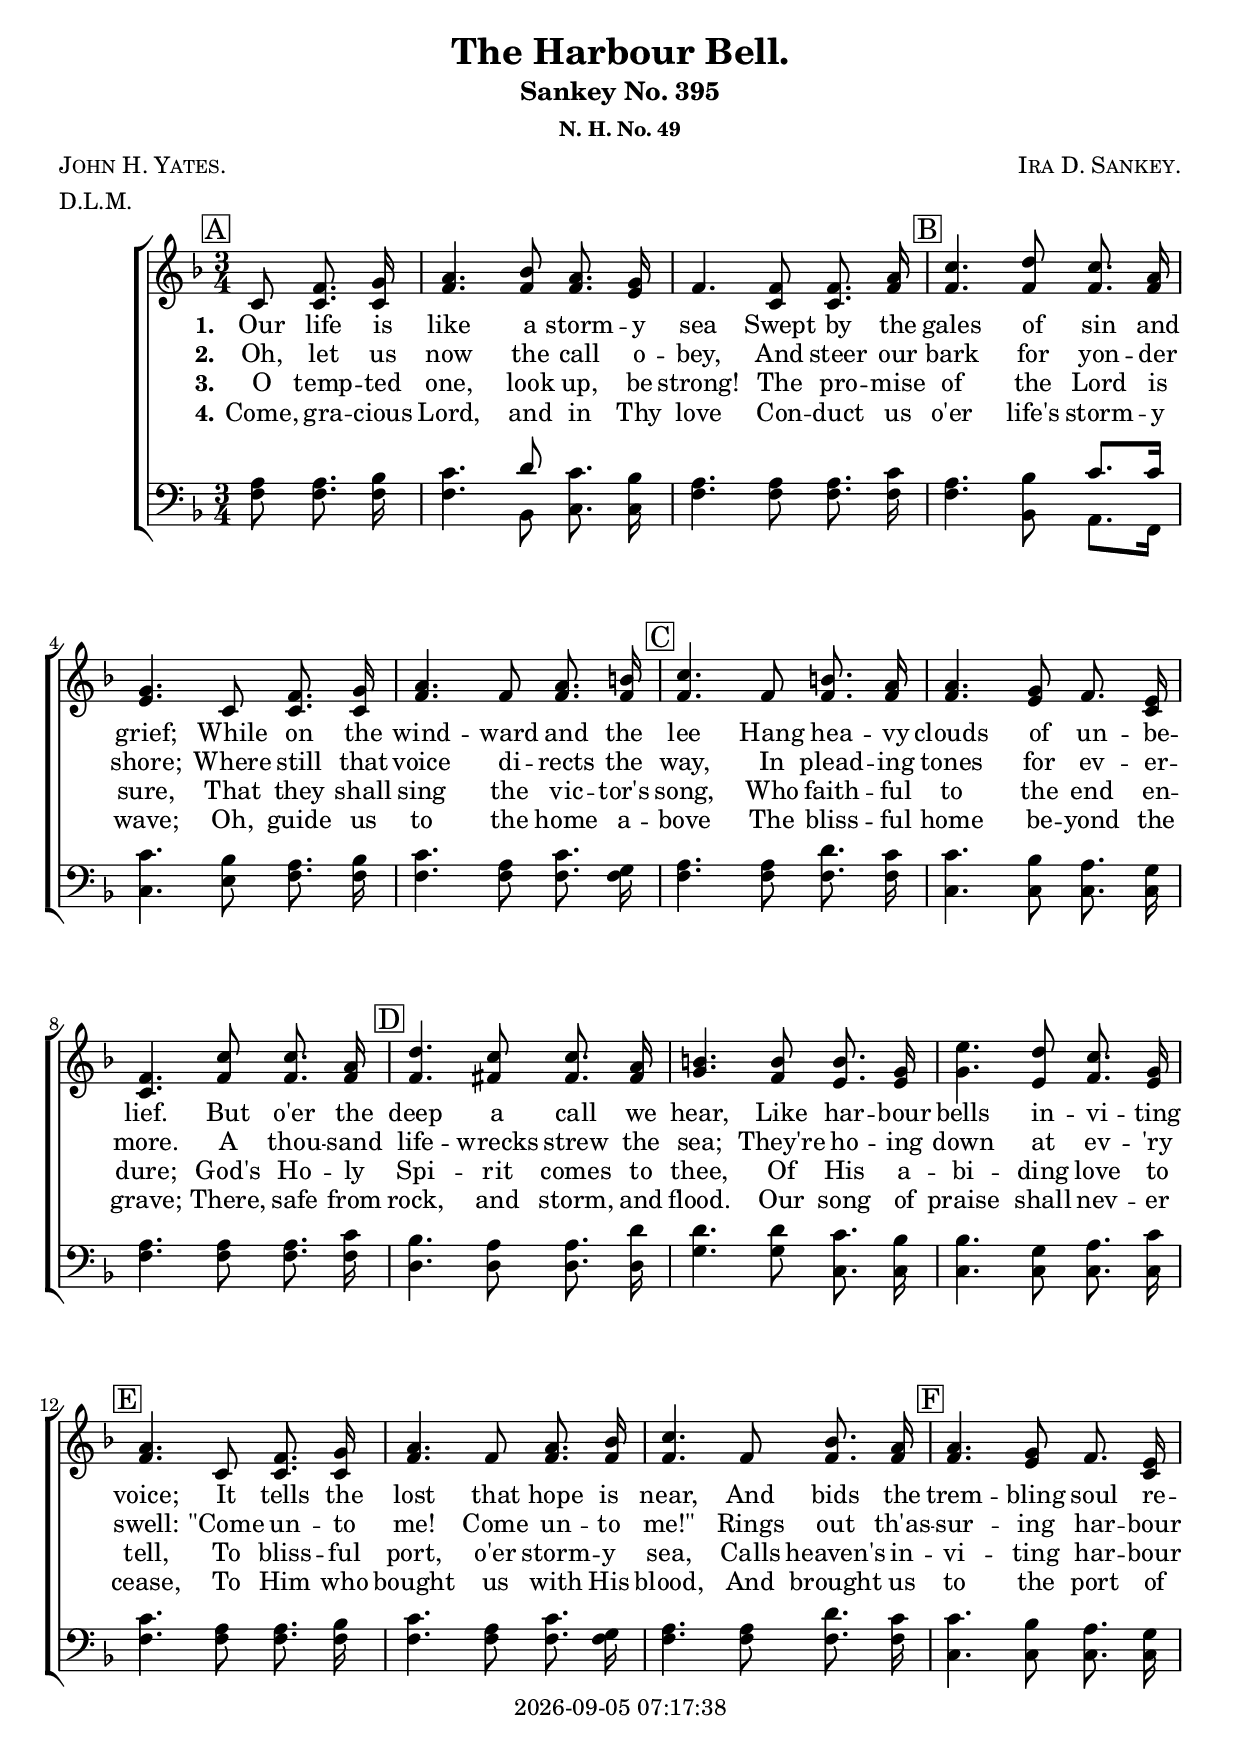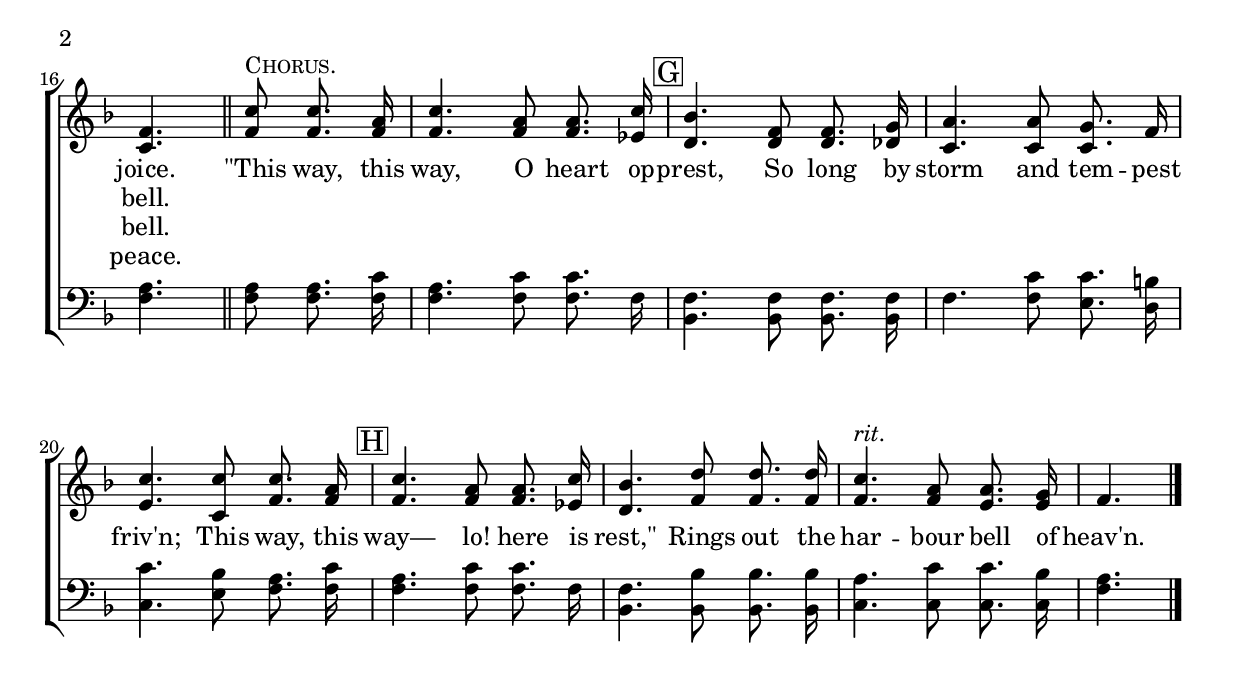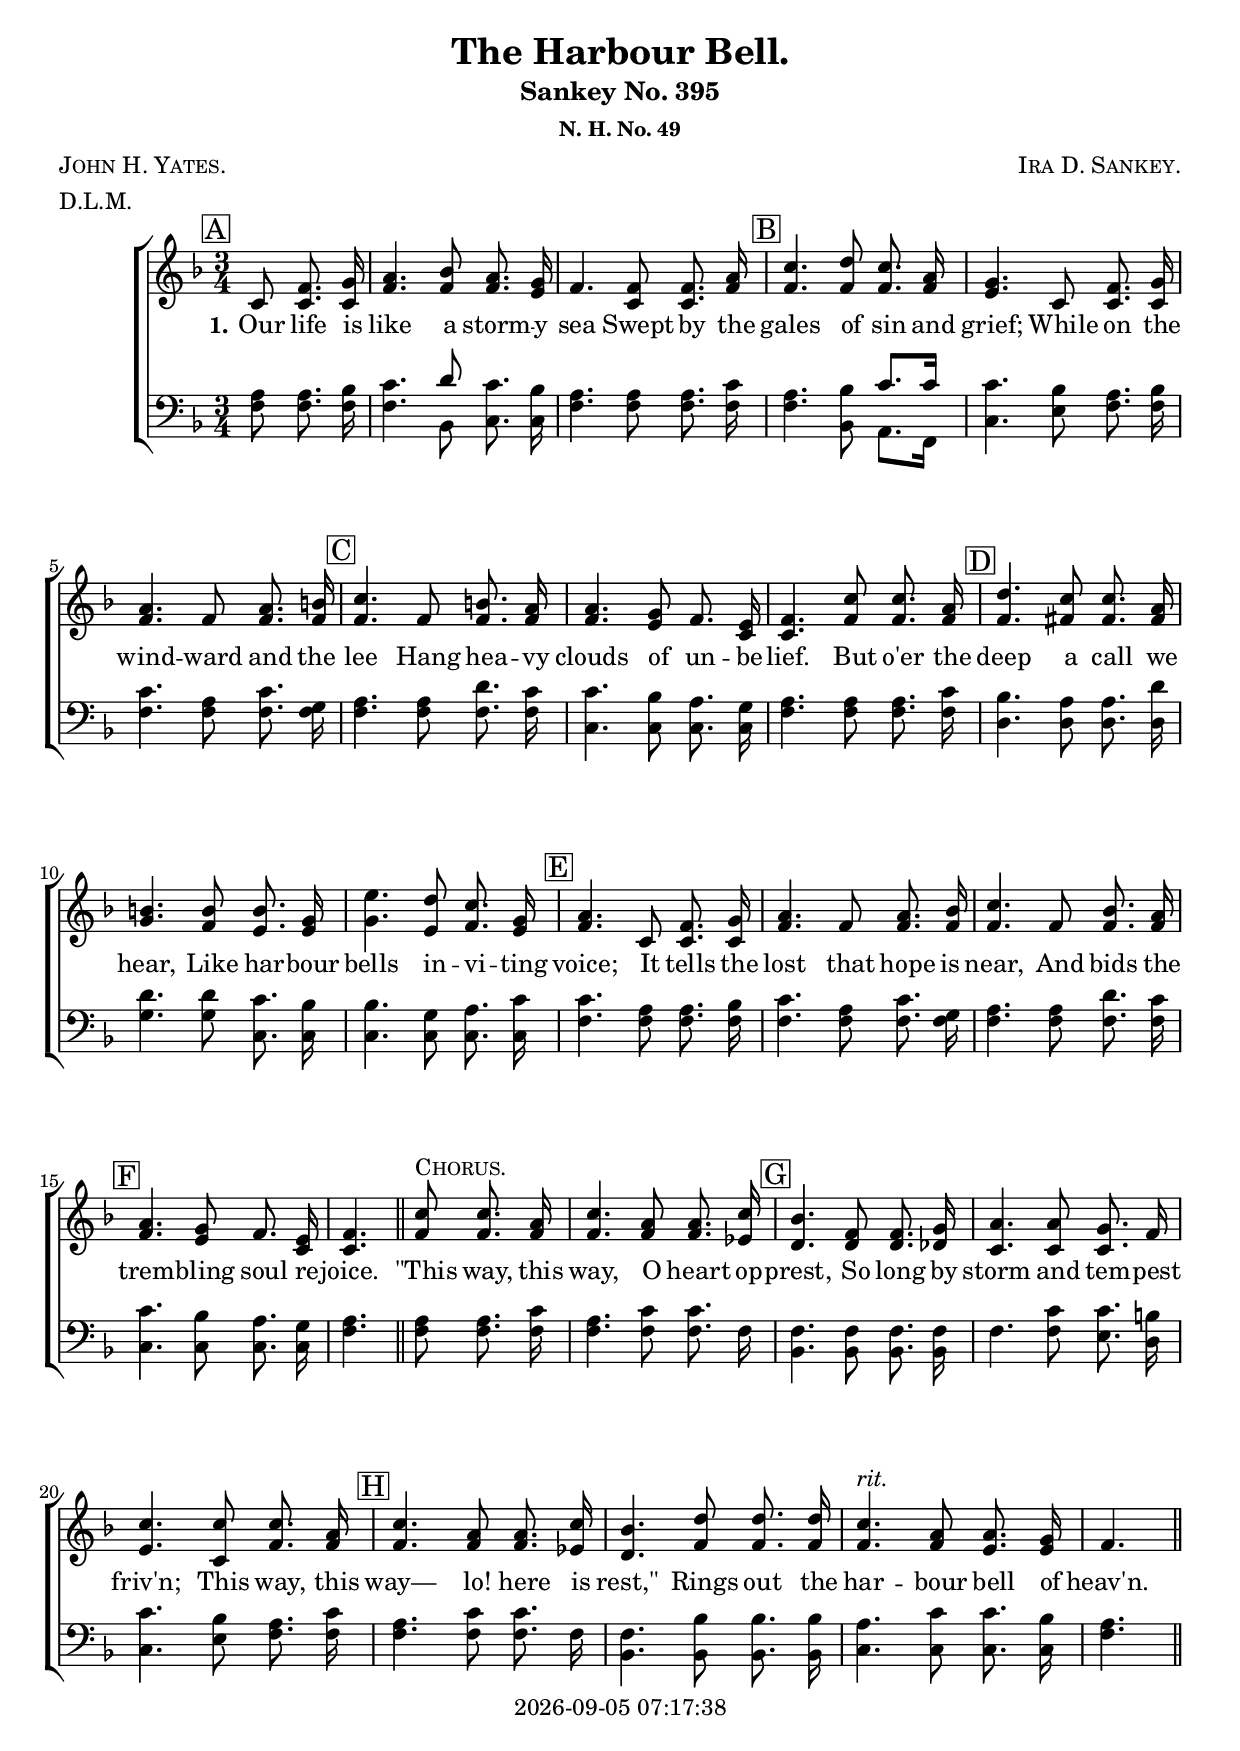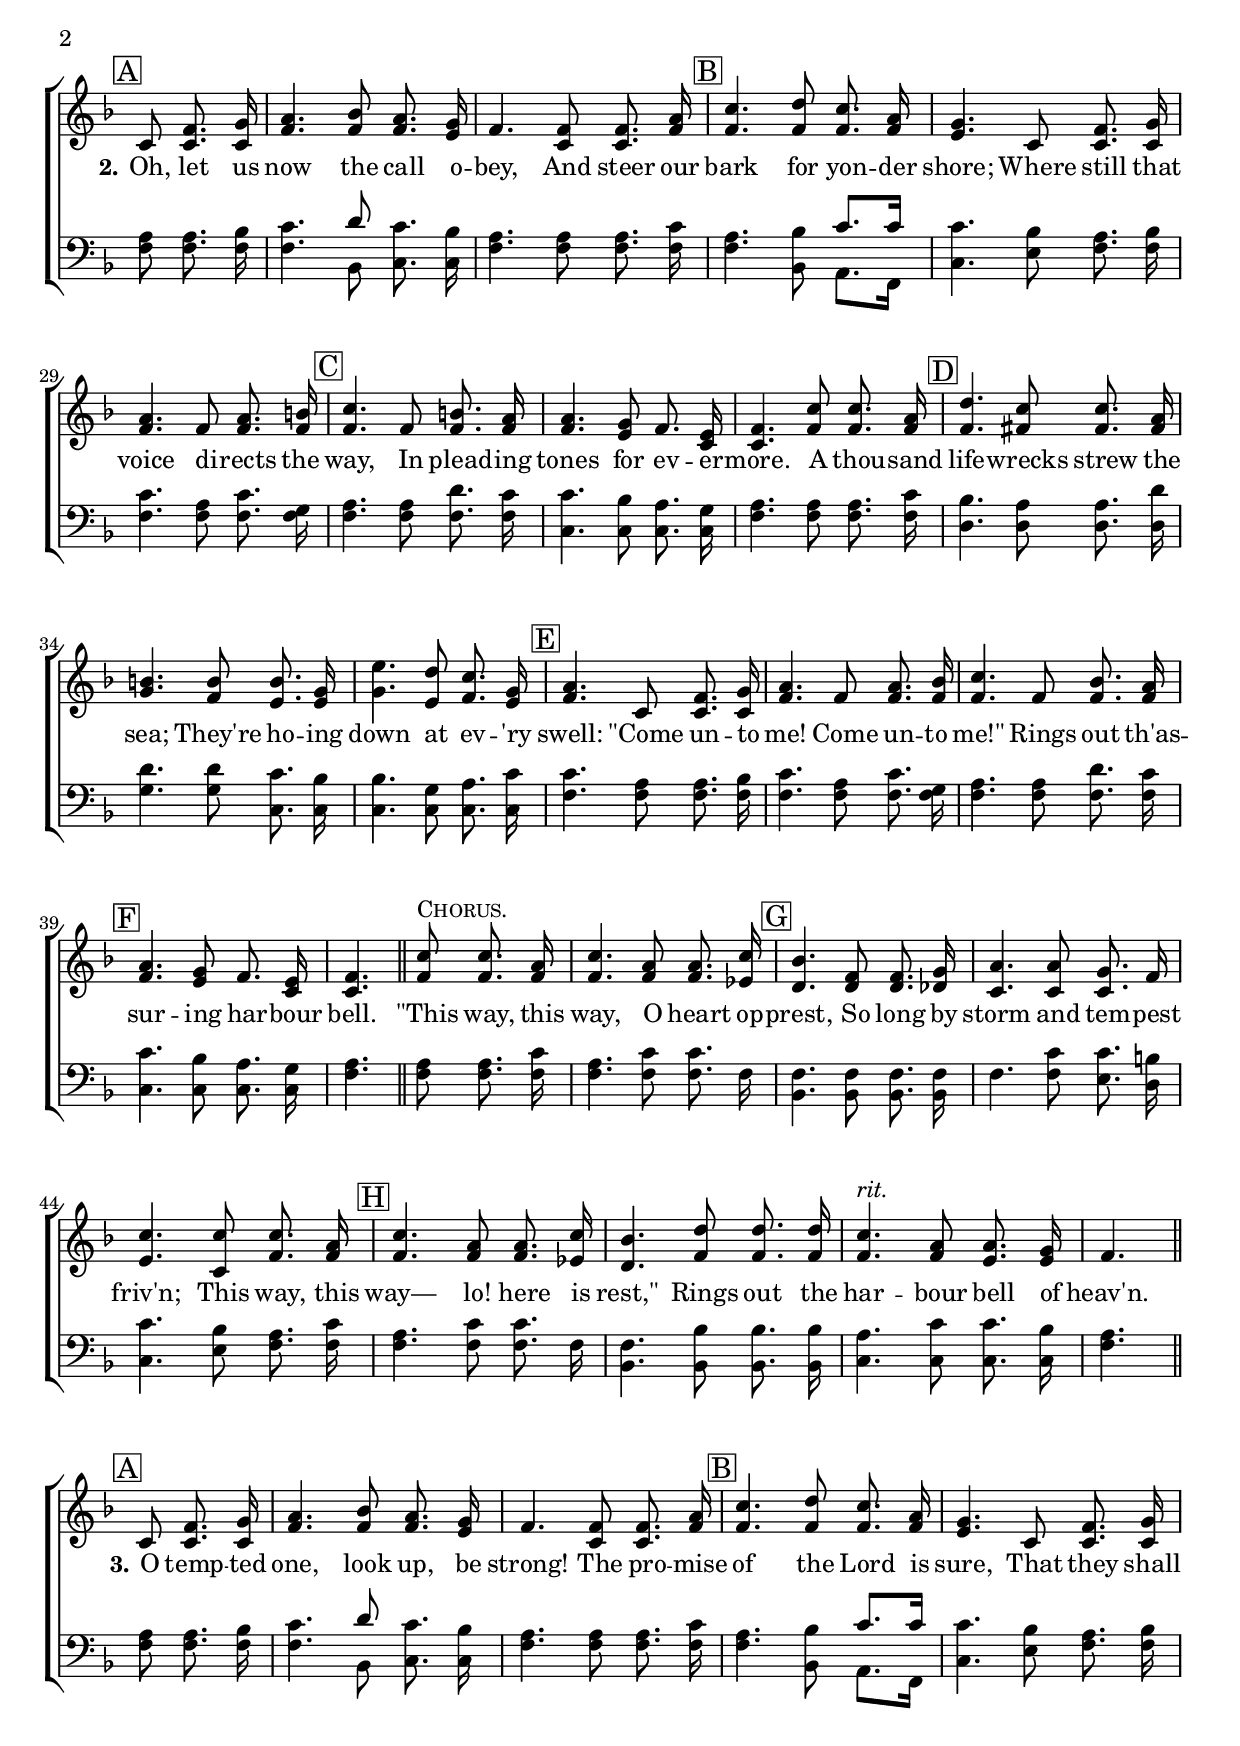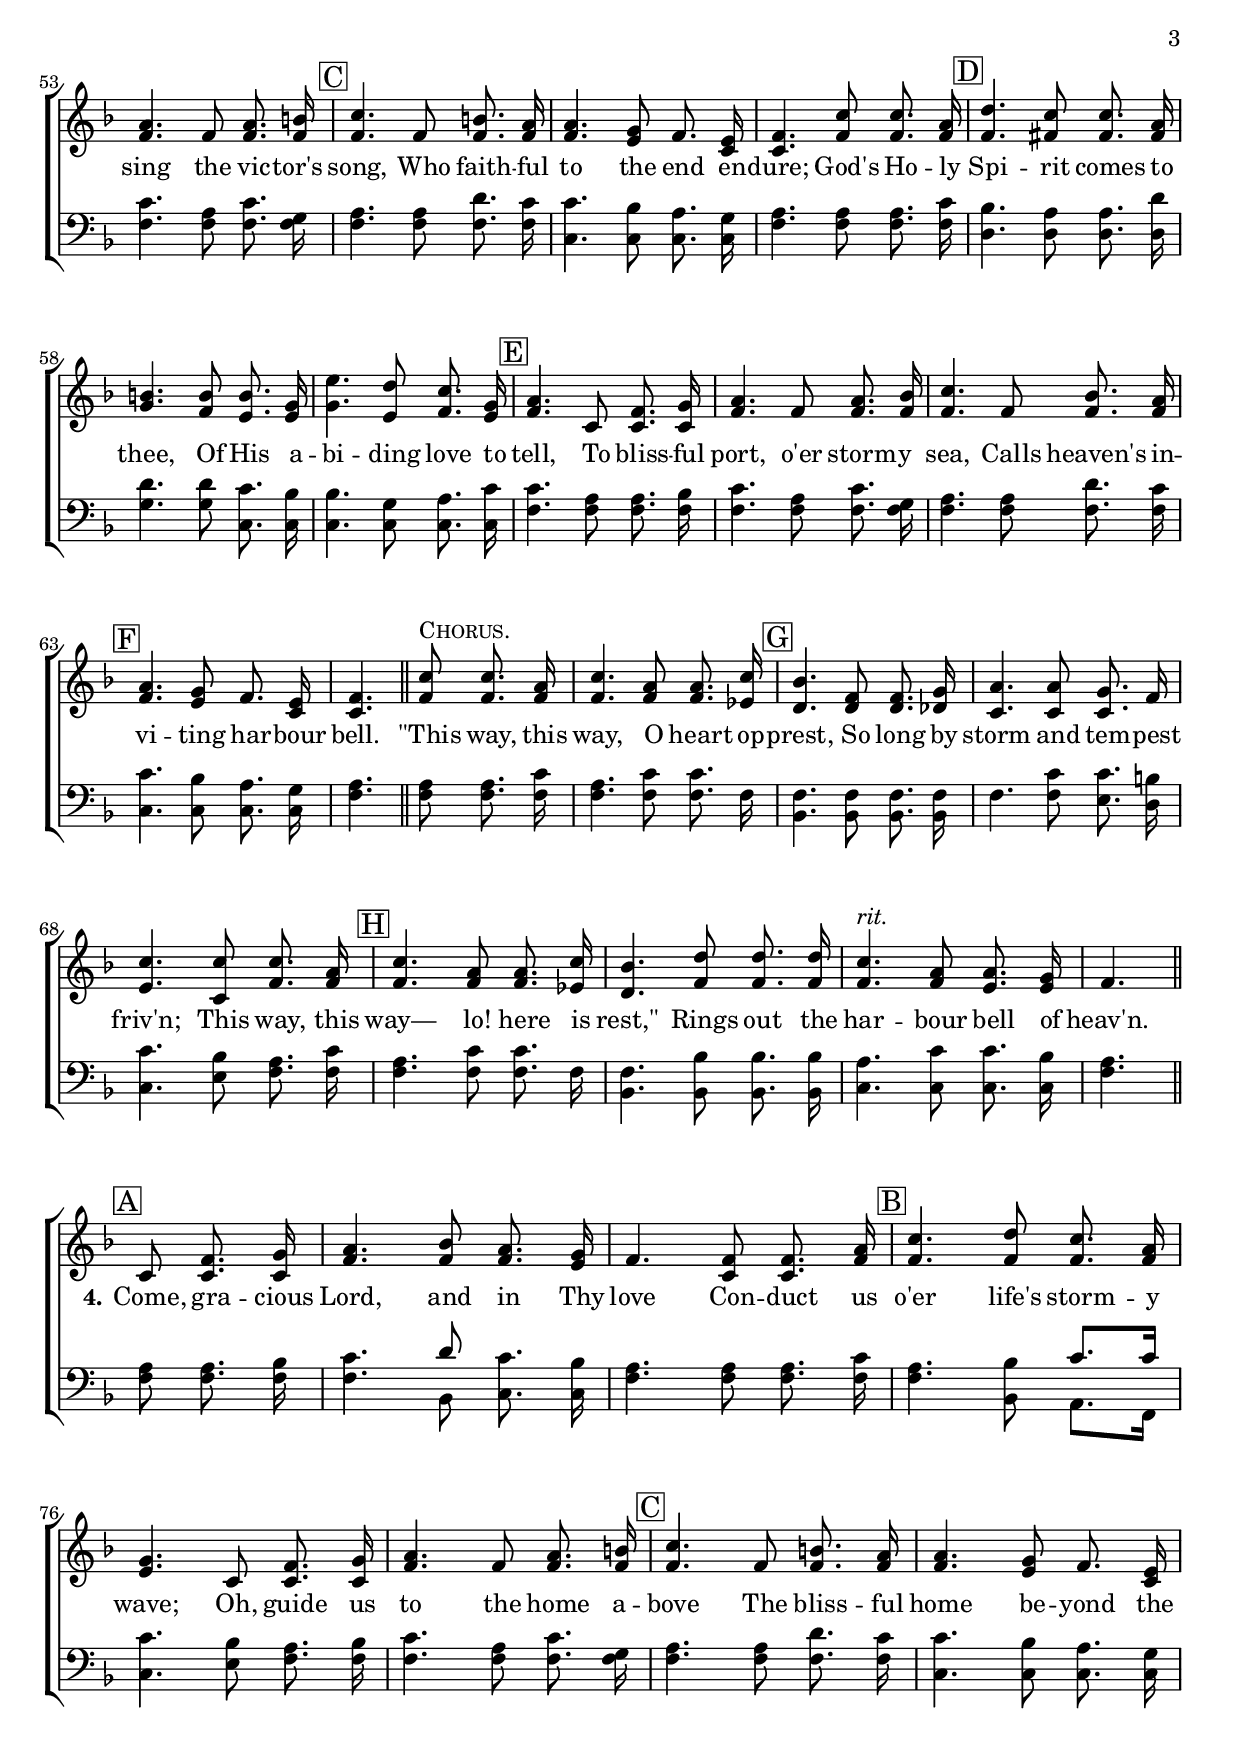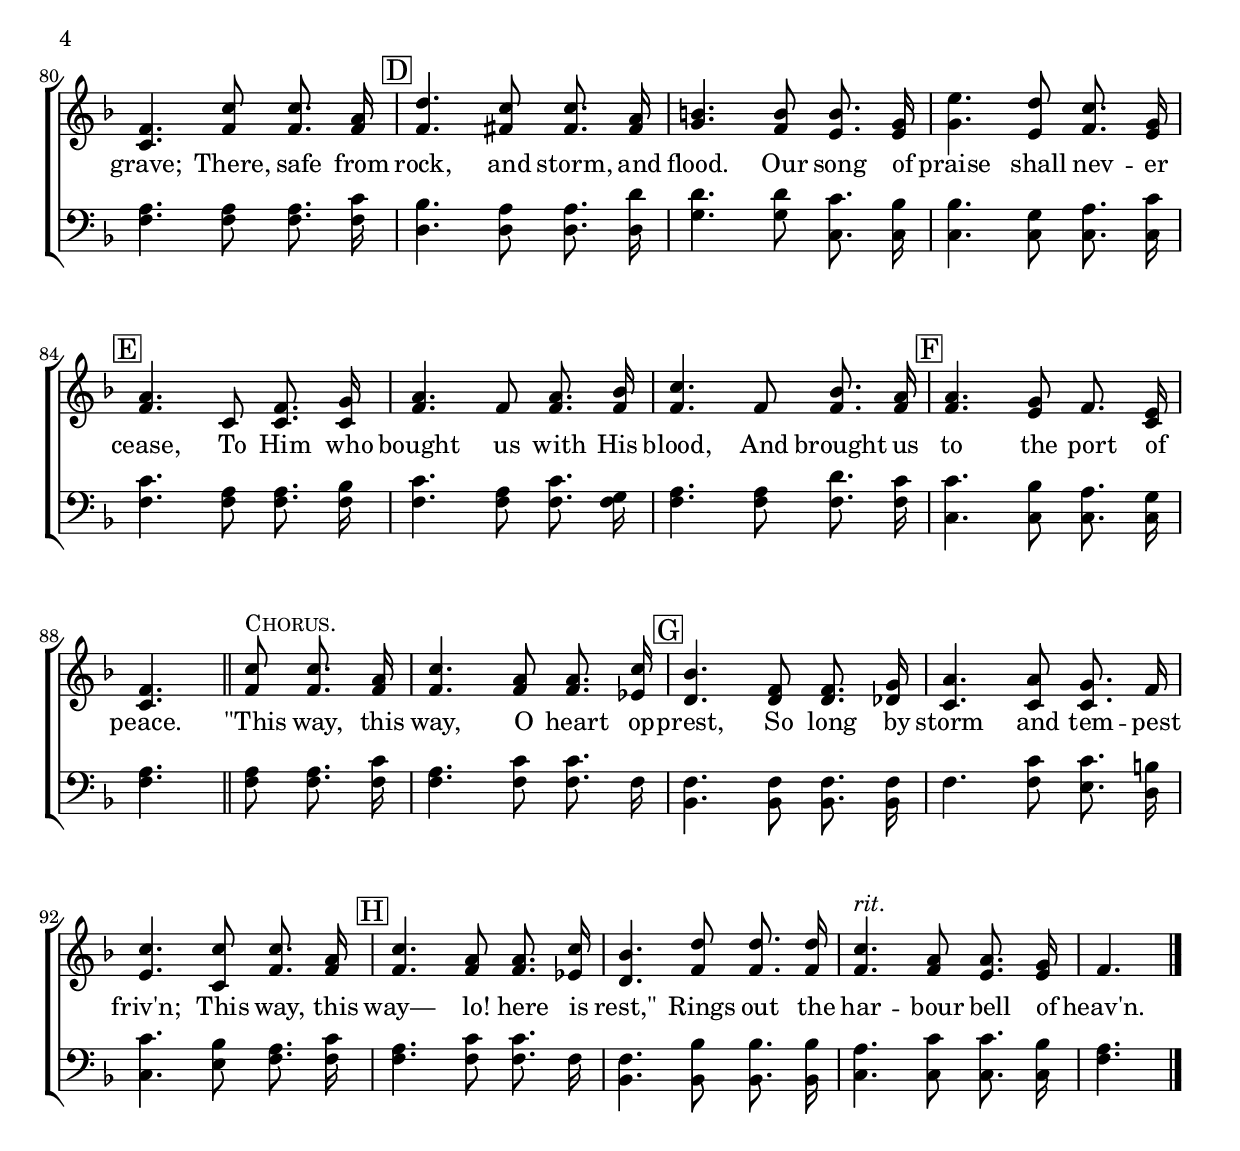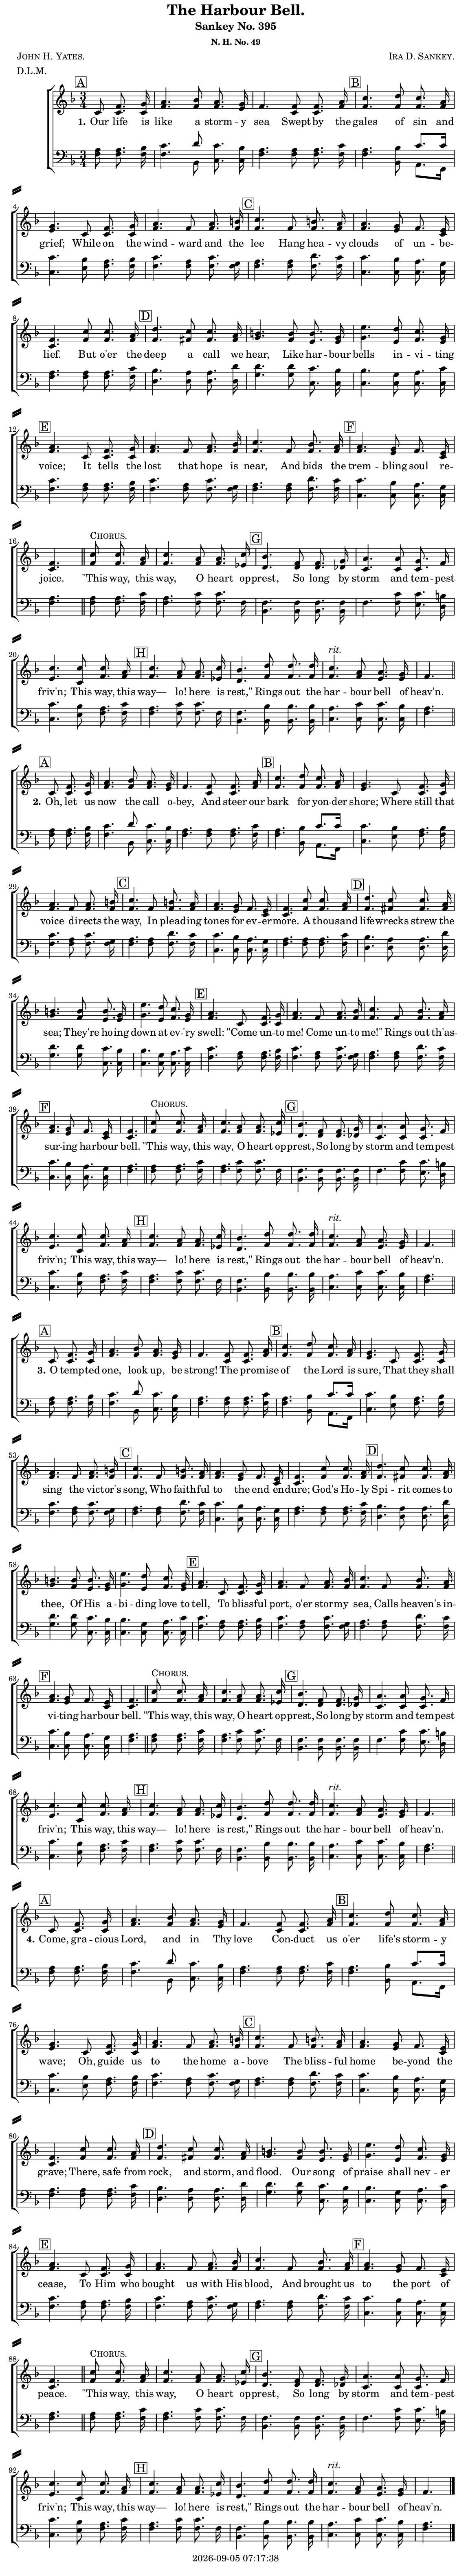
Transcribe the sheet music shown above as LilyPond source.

\version "2.22.1"

\include "articulate.ly"

today = #(strftime "%Y-%m-%d %H:%M:%S" (localtime (current-time)))

\header {
% centered at top
%  dedication  = "dedication"
  title       = "The Harbour Bell."
  subtitle    = "Sankey No. 395"
  subsubtitle = "N. H. No. 49"
%  instrument  = "instrument"
  
% arrangement of following lines:
%
%  poet    composer
%  meter   arranger
%  piece       opus

  composer    = \markup\smallCaps "Ira D. Sankey."
%  arranger    = "arranger"
%  opus        = "opus"

  poet        = \markup\smallCaps "John H. Yates."
  meter       = \markup\smallCaps "D.L.M."
%  piece       = \markup\smallCaps "piece"

% centered at bottom
% tagline     = "tagline" % default lilypond version
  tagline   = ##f
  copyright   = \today
}

% #(set-global-staff-size 16)

global = {
  \key f \major
  \time 3/4
  \partial 4.
}

RehearsalTrack = {
% \set Score.currentBarNumber = #5
  \mark \markup { \box "A" } s4. s2.*2
  \mark \markup { \box "B" } s2.*3
  \mark \markup { \box "C" } s2.*3
  \mark \markup { \box "D" } s2.*3
  \mark \markup { \box "E" } s2.*3
  \mark \markup { \box "F" } s2.*3
  \mark \markup { \box "G" } s2.*3
  \mark \markup { \box "H" } s2.*3 s4.
}

TempoTrack = {
  \set Score.tempoHideNote = ##t
  \tempo 4=120
  s4.
  s2.*22
  \tempo 4=100 s2. s4.
}

nl = { \bar "||" \break }

soprano = \relative {
  \autoBeamOff
  c'8 f8. g16
  a4. bes8 a8. g16
  f4. 8 8. a16
  c4. d8 c8. a16 % B
  g4. c,8 f8. g16
  a4. f8 a8. b16
  c4. f,8 b8. a16 % C
  a4. g8 f8. e16
  f4. c'8 8. a16
  d4. c8 8. a16 % D
  b4. 8 8. g16
  e'4. d8 c8. g16
  a4. c,8 f8. g16 % E
  a4. f8 a8. bes16
  c4. f,8 bes8. a16
  a4. g8 f8. e16 % F
  f4. \bar "||" c'8^\markup\smallCaps Chorus. c8. a16
  c4. a8 8. c16
  bes4. f8 8. g16 % G
  a4. 8 g8. f16
  c'4. 8 8. a16
  c4. a8 8. c16 % H
  bes4. d8 8. 16
  c4.^\markup\italic rit. a8 8. g16
  f4.
}

alto = \relative {
  \autoBeamOff
  c'8 8. 16
  f4. 8 8. e16
  f4. c8 8. f16
  f4. 8 8. 16 % B
  e4. c8 8. 16
  f4. 8 8. 16
  f4. 8 8. 16 % C
  f4. e8 f8. c16
  c4. f8 8. 16
  f4. fis8 8. 16 % D
  g4. f8 e8. 16
  g4. e8 f8. e16
  f4. c8 8. 16 % E
  f4. 8 8. 16
  f4. 8 8. 16
  f4. e8 f8. c16 % F
  c4. f8 8. 16
  f4. 8 8. ees16
  d4. 8 8. des16 % G
  c4. 8 8. f16
  e4. c8 f8. 16
  f4. 8 8. ees16 % H
  d4. f8 8. 16
  f4. 8 e8. 16
  f4.
}

tenor = \relative {
  \autoBeamOff
  a8 8. bes16
  c4. d8 c8. bes16
  a4. 8 8. c16
  a4. bes8 c8. 16 % B
  c4. bes8 a8. bes16
  c4. a8 c8. g16
  a4. 8 d8. c16 % C
  c4. bes8 a8. g16
  a4. 8 8. c16
  bes4. a8 8. d16 % D
  d4. 8 c8. bes16
  bes4. g8 a8. c16
  c4. a8 8. bes16 % E
  c4. a8 c8. g16
  a4. 8 d8. c16
  c4. bes8 a8. g16 % F
  a4. 8 8. c16
  a4. c8 8. f,16
  f4. 8 8. 16 % G
  f4. c'8 8. b16
  c4. bes8 a8. c16
  a4. c8 8. f,16 % H
  f4. bes8 8. 16
  a4. c8 8. bes16
  a4.
}

bass = \relative {
  \autoBeamOff
  f8 8. 16
  f4. bes,8 c8. 16
  f4. 8 8. 16
  f4. bes,8 a8. f16 % B
  c'4. e8 f8. 16
  f4. 8 8. 16
  f4. 8 8. 16 % C
  c4. 8 8. 16
  f4. 8 8. 16
  d4. 8 8. 16 % D
  g4. 8 c,8. 16
  c4. 8 8. 16
  f4. 8 8. 16 % E
  f4. 8 8. 16
  f4. 8 8. 16
  c4. 8 8. 16 % F
  f4. 8 8. 16
  f4. 8 8. 16
  bes,4. 8 8. 16 % G
  f'4. 8 e8. d16
  c4. e8 f8. 16
  f4. 8 8. 16
  bes,4. 8 8. 16
  c4. 8 8. 16
  f4.
}

nom  = {   \set ignoreMelismata = ##t }
yesm = { \unset ignoreMelismata       }

chorus = \lyricmode {
  "\"This" way, this way, O heart op -- prest,
  So long by storm and tem -- pest friv'n;
  This way, this way— lo! here is "rest,\""
  Rings out the har -- bour bell of heav'n.
}

chorusMen = \lyricmode {
}

verses = 4

wordsOne = \lyricmode {
  \set stanza = "1."
  Our life is like a storm -- y sea
  Swept by the gales of sin and grief;
  While on the wind -- ward and the lee
  Hang hea -- vy clouds of un -- be -- lief.
  But o'er the deep a call we hear,
  Like har -- bour bells in -- vi -- ting voice;
  It tells the lost that hope is near,
  And bids the trem -- bling soul re -- joice.
}
  
wordsTwo = \lyricmode {
  \set stanza = "2."
  Oh, let us now the call o -- bey,
  And steer our bark for yon -- der shore;
  Where still that voice di -- rects the way,
  In plead -- ing tones for ev -- er -- more.
  A thou -- sand life -- wrecks strew the sea;
  They're ho -- ing down at ev -- 'ry swell:
  "\"Come" un -- to me! Come un -- to "me!\""
  Rings out th'as -- sur -- ing har -- bour bell.
}
  
wordsThree = \lyricmode {
  \set stanza = "3."
  O temp -- ted one, look up, be strong!
  The pro -- mise of the Lord is sure,
  That they shall sing the vic -- tor's song,
  Who faith -- ful to the end en -- dure;
  God's Ho -- ly  Spi -- rit comes to thee,
  Of His a -- bi -- ding love to tell,
  To bliss -- ful port, o'er storm -- y sea,
  Calls heaven's in -- vi -- ting har -- bour bell.
}
  
wordsFour = \lyricmode {
  \set stanza = "4."
  Come, gra -- cious Lord, and in Thy love
  Con -- duct us o'er life's storm -- y wave;
  Oh, guide us to the home a -- bove
  The bliss -- ful home be -- yond the grave;
  There, safe from rock, and storm, and flood.
  Our song of praise shall nev -- er cease,
  To Him who bought us with His blood,
  And brought us to the port of peace.
}
  
wordsMidi = \lyricmode {
  \set stanza = "1."
  "Our " "life " "is " "like " "a " storm "y " "sea "
  "\nSwept " "by " "the " "gales " "of " "sin " "and " "grief; "
  "\nWhile " "on " "the " wind "ward " "and " "the " "lee "
  "\nHang " hea "vy " "clouds " "of " un be "lief. "
  "\nBut " "o'er " "the " "deep " "a " "call " "we " "hear, "
  "\nLike " har "bour " "bells " in vi "ting " "voice; "
  "\nIt " "tells " "the " "lost " "that " "hope " "is " "near, "
  "\nAnd " "bids " "the " trem "bling " "soul " re "joice. "
  "\n\"This " "way, " "this " "way, " "O " "heart " op "prest, "
  "\nSo " "long " "by " "storm " "and " tem "pest " "friv'n; "
  "\nThis " "way, " "this " "way— " "lo! " "here " "is " "rest,\" "
  "\nRings " "out " "the " har "bour " "bell " "of " "heav'n. "

  \set stanza = "2."
  "\nOh, " "let " "us " "now " "the " "call " o "bey, "
  "\nAnd " "steer " "our " "bark " "for " yon "der " "shore; "
  "\nWhere " "still " "that " "voice " di "rects " "the " "way, "
  "\nIn " plead "ing " "tones " "for " ev er "more. "
  "\nA " thou "sand " life "wrecks " "strew " "the " "sea; "
  "\nThey're " ho "ing " "down " "at " ev "'ry " "swell: "
  "\n\"Come " un "to " "me! " "Come " un "to " "me!\" "
  "\nRings " "out " th'as sur "ing " har "bour " "bell. "
  "\n\"This " "way, " "this " "way, " "O " "heart " op "prest, "
  "\nSo " "long " "by " "storm " "and " tem "pest " "friv'n; "
  "\nThis " "way, " "this " "way— " "lo! " "here " "is " "rest,\" "
  "\nRings " "out " "the " har "bour " "bell " "of " "heav'n. "

  \set stanza = "3."
  "\nO " temp "ted " "one, " "look " "up, " "be " "strong! "
  "\nThe " pro "mise " "of " "the " "Lord " "is " "sure, "
  "\nThat " "they " "shall " "sing " "the " vic "tor's " "song, "
  "\nWho " faith "ful " "to " "the " "end " en "dure; "
  "\nGod's " Ho "ly "  Spi "rit " "comes " "to " "thee, "
  "\nOf " "His " a bi "ding " "love " "to " "tell, "
  "\nTo " bliss "ful " "port, " "o'er " storm "y " "sea, "
  "\nCalls " "heaven's " in vi "ting " har "bour " "bell. "
  "\n\"This " "way, " "this " "way, " "O " "heart " op "prest, "
  "\nSo " "long " "by " "storm " "and " tem "pest " "friv'n; "
  "\nThis " "way, " "this " "way— " "lo! " "here " "is " "rest,\" "
  "\nRings " "out " "the " har "bour " "bell " "of " "heav'n. "

  \set stanza = "4."
  "\nCome, " gra "cious " "Lord, " "and " "in " "Thy " "love "
  "\nCon" "duct " "us " "o'er " "life's " storm "y " "wave; "
  "\nOh, " "guide " "us " "to " "the " "home " a "bove "
  "\nThe " bliss "ful " "home " be "yond " "the " "grave; "
  "\nThere, " "safe " "from " "rock, " "and " "storm, " "and " "flood. "
  "\nOur " "song " "of " "praise " "shall " nev "er " "cease, "
  "\nTo " "Him " "who " "bought " "us " "with " "His " "blood, "
  "\nAnd " "brought " "us " "to " "the " "port " "of " "peace. "
  "\n\"This " "way, " "this " "way, " "O " "heart " op "prest, "
  "\nSo " "long " "by " "storm " "and " tem "pest " "friv'n; "
  "\nThis " "way, " "this " "way— " "lo! " "here " "is " "rest,\" "
  "\nRings " "out " "the " har "bour " "bell " "of " "heav'n. "
}

wordsMidiMen = \lyricmode {
}

\book {
  \bookOutputSuffix "midi"
  \score {
%    \articulate
        \new ChoirStaff <<
                                % Soprano staff
          \new Staff = soprano
          <<
            \new Voice { \repeat unfold \verses \TempoTrack     }
            \new Voice { \global \repeat unfold \verses \soprano \bar "|." }
            \addlyrics \wordsMidi
          >>
                                % Alto staff
          \new Staff = alto
          <<
            \new Voice { \global \repeat unfold \verses { \alto \nl } \bar "|." }
          >>
                                % Tenor staff
          \new Staff = tenor
          <<
            \clef "treble_8"
            \new Voice { \global \repeat unfold \verses \tenor }
            \addlyrics \wordsMidiMen
          >>
                                % Bass staff
          \new Staff = bass
          <<
            \clef "bass"
            \new Voice { \global \repeat unfold \verses \bass }
          >>
        >>
    \midi {}
  }
}

\book {
  \bookOutputSuffix "repeat"
  \score {
        \new ChoirStaff <<
                                  % Joint soprano/alto staff
          \new Staff = women \with { printPartCombineTexts = ##f }
          <<
            \new Voice \RehearsalTrack
            \new Voice \TempoTrack
            \new NullVoice = "aligner" \soprano
            \new Voice \partCombine { \global \soprano \bar "|." } { \global \alto }
            \new Lyrics \lyricsto "aligner" { \wordsOne \chorus }
            \new Lyrics \lyricsto "aligner"   \wordsTwo
            \new Lyrics \lyricsto "aligner"   \wordsThree
            \new Lyrics \lyricsto "aligner"   \wordsFour
          >>
                                  % Joint tenor/bass staff
          \new Staff = men \with { printPartCombineTexts = ##f }
          <<
            \clef "bass"
            \new Voice \partCombine { \global \tenor } { \global \bass }
            \new NullVoice = alignerT { \tenor }
          >>
          \new Lyrics \with {alignAboveContext = men} \lyricsto alignerT \chorusMen
        >>
    \layout {
      indent = 1.5\cm
      \pointAndClickOff
      \context {
        \Staff \RemoveAllEmptyStaves
      }
    }
  }
}

\book {
  \bookOutputSuffix "single"
  \score {
        \new ChoirStaff <<
                                  % Joint soprano/alto staff
          \new Staff = women \with { printPartCombineTexts = ##f }
          <<
            \new Voice { \repeat unfold \verses \RehearsalTrack }
            \new Voice { \repeat unfold \verses \TempoTrack }
            \new NullVoice = "aligner" { \repeat unfold \verses \soprano }
            \new Voice \partCombine { \global \repeat unfold \verses \soprano \bar "|." }
                                    { \global \repeat unfold \verses { \alto \nl } \bar "|." }
            \new Lyrics \lyricsto "aligner" { \wordsOne   \chorus
                                              \wordsTwo   \chorus
                                              \wordsThree \chorus
                                              \wordsFour  \chorus
                                            }
          >>
                                  % Joint tenor/bass staff
          \new Staff = men \with { printPartCombineTexts = ##f }
          <<
            \clef "bass"
            \new Voice \partCombine { \global \repeat unfold \verses \tenor }
                                    { \global \repeat unfold \verses \bass }
            \new NullVoice = alignerT { \repeat unfold \verses \tenor }
          >>
          \new Lyrics \with {alignAboveContext = men} \lyricsto alignerT { \repeat unfold \verses \chorusMen }
        >>
    \layout {
      indent = 1.5\cm
      \pointAndClickOff
      \context {
        \Staff \RemoveAllEmptyStaves
      }
    }
  }
}

\book {
  \bookOutputSuffix "singlepage"
  \paper {
    top-margin = 0
    left-margin = 7
    right-margin = 1
    paper-width = 190\mm
    page-breaking = #ly:one-page-breaking
    system-system-spacing.basic-distance = #15
    system-separator-markup = \slashSeparator
  }
  \score {
        \new ChoirStaff <<
                                  % Joint soprano/alto staff
          \new Staff = women \with { printPartCombineTexts = ##f }
          <<
            \new Voice { \repeat unfold \verses \RehearsalTrack }
            \new Voice { \repeat unfold \verses \TempoTrack }
            \new NullVoice = "aligner" { \repeat unfold \verses \soprano }
            \new Voice \partCombine { \global \repeat unfold \verses \soprano \bar "|." }
                                    { \global \repeat unfold \verses { \alto \nl } \bar "|." }
            \new Lyrics \lyricsto "aligner" { \wordsOne   \chorus
                                              \wordsTwo   \chorus
                                              \wordsThree \chorus
                                              \wordsFour  \chorus
                                            }
          >>
                                  % Joint tenor/bass staff
          \new Staff = men \with { printPartCombineTexts = ##f }
          <<
            \clef "bass"
            \new Voice \partCombine { \global \repeat unfold \verses \tenor }
                                    { \global \repeat unfold \verses \bass }
            \new NullVoice = alignerT { \repeat unfold \verses \tenor }
          >>
          \new Lyrics \with {alignAboveContext = men} \lyricsto alignerT { \repeat unfold \verses \chorusMen }
        >>
    \layout {
      indent = 1.5\cm
      \pointAndClickOff
      \context {
        \Staff \RemoveAllEmptyStaves
      }
    }
  }
}
